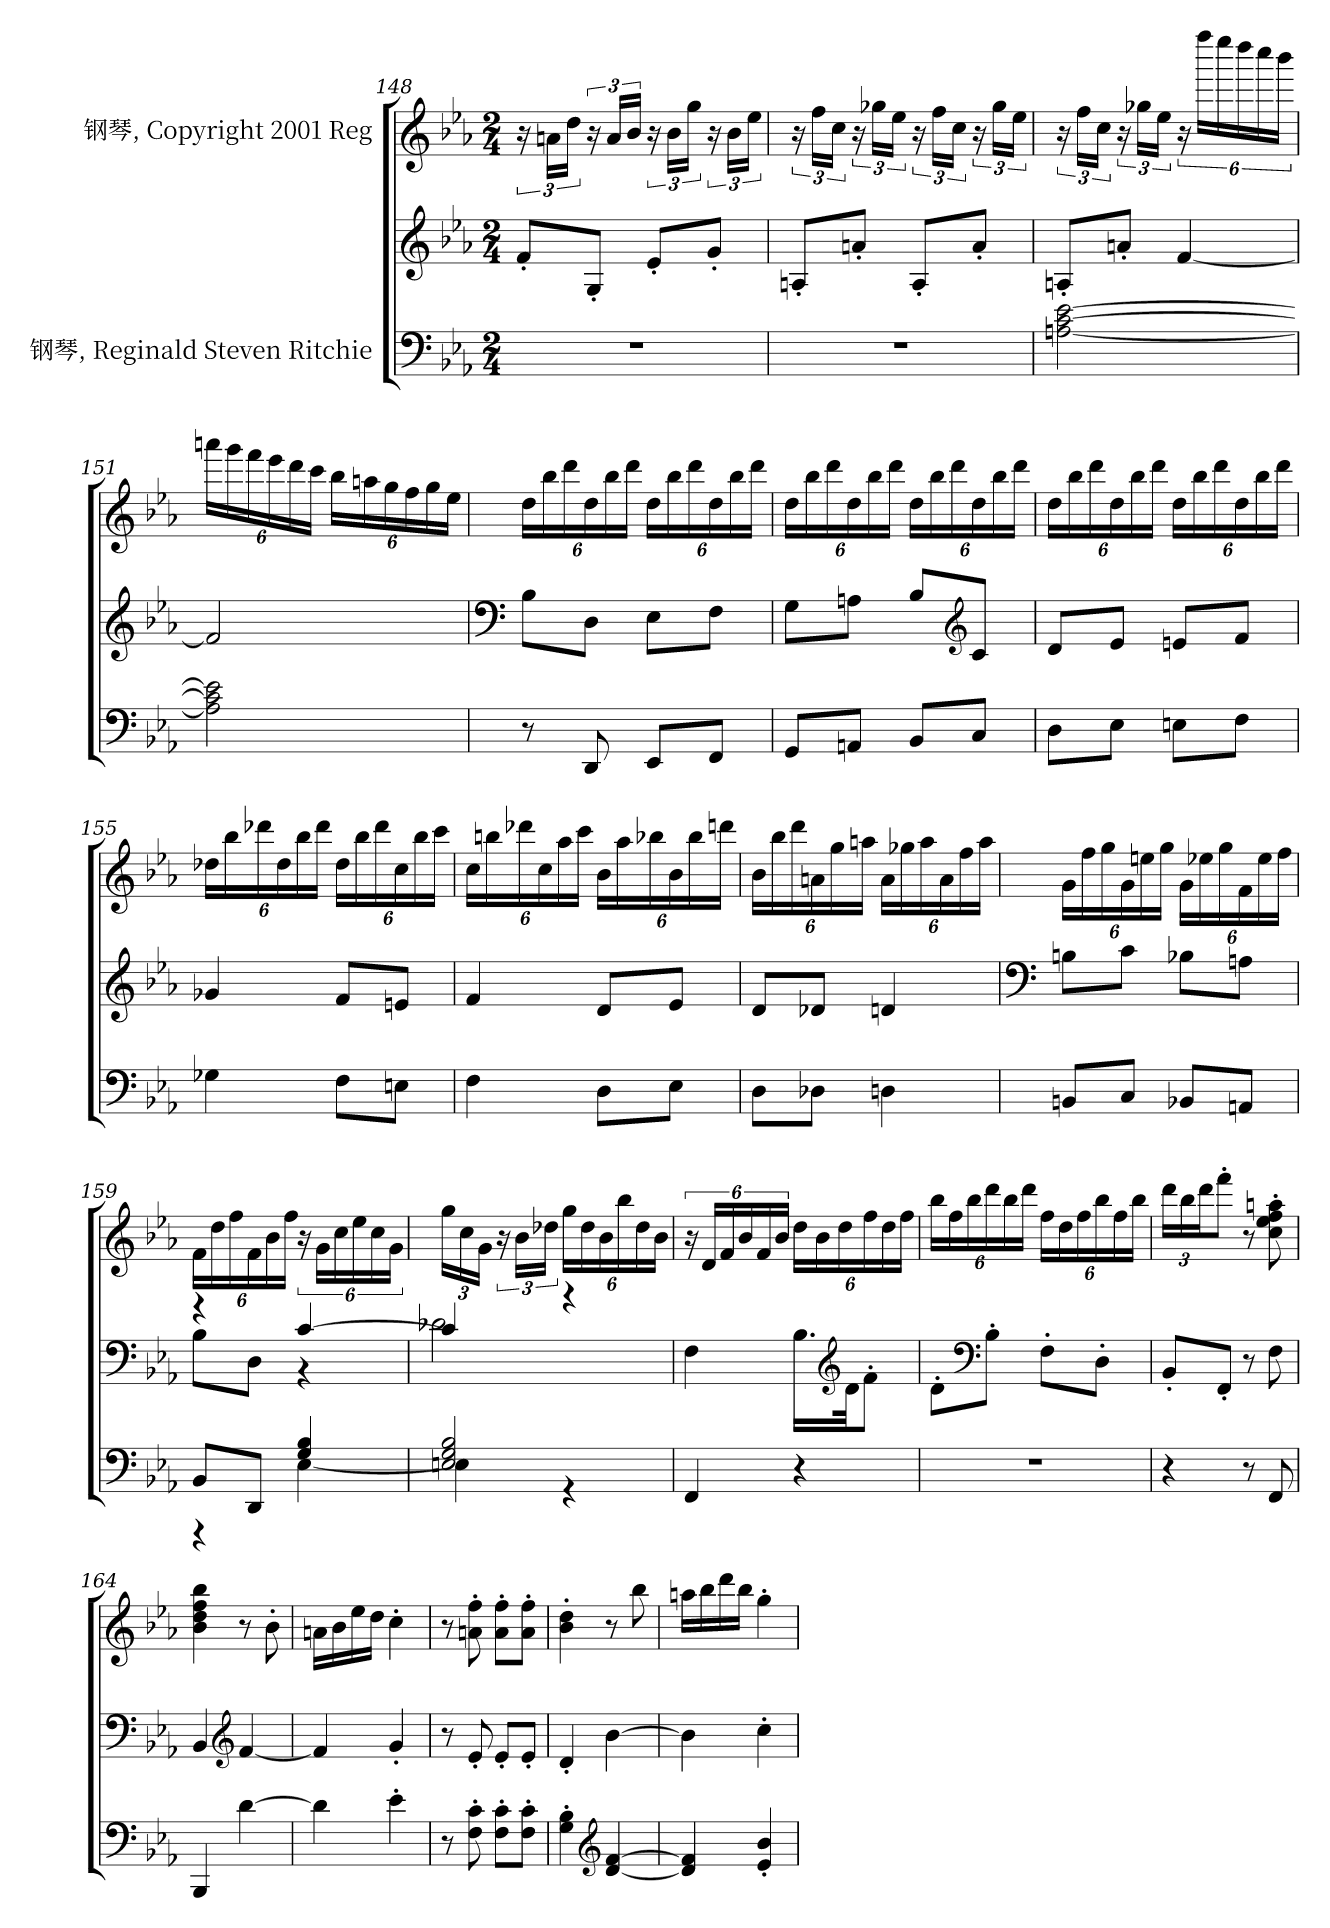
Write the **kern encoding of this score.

**kern	**kern	**kern
*part2	*part2	*part1
*staff3	*staff2	*staff1
*I"钢琴, Reginald Steven Ritchie	*	*I"钢琴, Copyright 2001 Reg
!!LO:LB:g=z
*clefF4	*clefG2	*clefG2
*k[b-e-a-]	*k[b-e-a-]	*k[b-e-a-]
*M2/4	*M2/4	*M2/4
=148	=148	=148
2r	8f'/L	24r
.	.	24an\LL
.	.	24dd\JJ
.	8G'/J	24r
.	.	24a/LL
.	.	24b-/JJ
.	8e-'/L	24r
.	.	24b-\LL
.	.	24gg\JJ
.	8g'/J	24r
.	.	24b-\LL
.	.	24ee-\JJ
=149	=149	=149
2r	8An'/L	24r
.	.	24ff\LL
.	.	24cc\JJ
.	8an'/J	24r
.	.	24gg-X\LL
.	.	24ee-\JJ
.	8A'/L	24r
.	.	24ff\LL
.	.	24cc\JJ
.	8a'/J	24r
.	.	24gg-\LL
.	.	24ee-\JJ
=150	=150	=150
[2An\ [2c\ [2e-\	8An'/L	24r
.	.	24ff\LL
.	.	24cc\JJ
.	8an'/J	24r
.	.	24gg-X\LL
.	.	24ee-\JJ
.	[4f/	24r
.	.	24ffff\LL
.	.	24eeee-\
*	*	*Xbrackettup
.	.	24dddd\
.	.	24cccc\
.	.	24bbb-\JJ
!!LO:LB:g=z
=151	=151	=151
2A\] 2c\] 2e-\]	2f/]	24aaan\LL
.	.	24ggg\
.	.	24fff\
.	.	24eee-\
.	.	24ddd\
.	.	24ccc\JJ
.	.	24bb-\LL
.	.	24aan\
.	.	24gg\
.	.	24ff\
.	.	24gg\
.	.	24ee-\JJ
=152	=152	=152
*	*clefF4	*
8r	8B-\L	24dd\LL
.	.	24bb-\
.	.	24ddd\
8DD/	8D\J	24dd\
.	.	24bb-\
.	.	24ddd\JJ
8EE-/L	8E-\L	24dd\LL
.	.	24bb-\
.	.	24ddd\
8FF/J	8F\J	24dd\
.	.	24bb-\
.	.	24ddd\JJ
!!LO:PB:g=z
=153	=153	=153
8GG/L	8G\L	24dd\LL
.	.	24bb-\
.	.	24ddd\
8AAn/J	8An\J	24dd\
.	.	24bb-\
.	.	24ddd\JJ
8BB-/L	8B-/L	24dd\LL
.	.	24bb-\
.	.	24ddd\
*	*clefG2	*
8C/J	8c/J	24dd\
.	.	24bb-\
.	.	24ddd\JJ
=154	=154	=154
8D\L	8d/L	24dd\LL
.	.	24bb-\
.	.	24ddd\
8E-\J	8e-/J	24dd\
.	.	24bb-\
.	.	24ddd\JJ
8En\L	8en/L	24dd\LL
.	.	24bb-\
.	.	24ddd\
8F\J	8f/J	24dd\
.	.	24bb-\
.	.	24ddd\JJ
=155	=155	=155
4G-X\	4g-X/	24dd-X\LL
.	.	24bb-\
.	.	24ddd-X\
.	.	24dd-\
.	.	24bb-\
.	.	24ddd-\JJ
8F\L	8f/L	24dd-\LL
.	.	24bb-\
.	.	24ddd-\
8En\J	8en/J	24cc\
.	.	24bb-\
.	.	24ccc\JJ
!!LO:LB:g=z
=156	=156	=156
4F\	4f/	24cc\LL
.	.	24bbn\
.	.	24ddd-X\
.	.	24cc\
.	.	24aa-\
.	.	24ccc\JJ
8D\L	8d/L	24b-\LL
.	.	24aa-\
.	.	24bb-X\
8E-\J	8e-/J	24b-\
.	.	24bb-\
.	.	24dddn\JJ
=157	=157	=157
8D\L	8d/L	24b-\LL
.	.	24bb-\
.	.	24ddd\
8D-X\J	8d-X/J	24an\
.	.	24gg\
.	.	24aan\JJ
4Dn\	4dn/	24a\LL
.	.	24gg-X\
.	.	24aa\
.	.	24a\
.	.	24ff\
.	.	24aa\JJ
!!LO:LB:g=z
=158	=158	=158
*	*clefF4	*
8BBn/L	8Bn\L	24g\LL
.	.	24ff\
.	.	24gg\
8C/J	8c\J	24g\
.	.	24een\
.	.	24gg\JJ
8BB-X/L	8B-X\L	24g\LL
.	.	24ee-X\
.	.	24gg\
8AAn/J	8An\J	24f\
.	.	24ee-\
.	.	24ff\JJ
=159	=159	=159
*^	*^	*
8BB-/L	4r	4r	8B-\L	24f\LL
.	.	.	.	24dd\
.	.	.	.	24ff\
8DD/J	.	.	8D\J	24f\
.	.	.	.	24b-\
.	.	.	.	24ff\JJ
*	*	*	*	*brackettup
4G/ 4B-/	[4E-\	[4c/	4r	24r
.	.	.	.	24g\LL
.	.	.	.	24cc\
*	*	*	*	*Xbrackettup
.	.	.	.	24ee-\
.	.	.	.	24cc\
.	.	.	.	24g\JJ
=160	=160	=160	=160	=160
2En/ 2G/ 2B-/	4E-\]	4c/]	2d-X\	24gg\LL
.	.	.	.	24cc\
.	.	.	.	24g\JJ
*	*	*	*	*brackettup
.	.	.	.	24r
.	.	.	.	24b-\LL
.	.	.	.	24dd-X\JJ
*	*	*	*	*Xbrackettup
.	4r	4r	.	24gg\LL
.	.	.	.	24dd-\
.	.	.	.	24b-\
.	.	.	.	24bb-\
.	.	.	.	24dd-\
.	.	.	.	24b-\JJ
*v	*v	*	*	*
*	*v	*v	*
!!LO:LB:g=z
=161	=161	=161
*	*	*brackettup
4FF/	4F\	24r
.	.	24d/LL
.	.	24f/
*	*	*Xbrackettup
.	.	24b-/
.	.	24f/
.	.	24b-/JJ
4r	16.B-\LL	24dd\LL
.	.	24b-\
.	.	24dd\
*	*clefG2	*
.	32d\JK	.
.	8f'\J	24ff\
.	.	24dd\
.	.	24ff\JJ
=162	=162	=162
2r	8d'\L	24bb-\LL
.	.	24ff\
.	.	24bb-\
*	*clefF4	*
.	8B-'\J	24ddd\
.	.	24bb-\
.	.	24ddd\JJ
.	8F'\L	24ff\LL
.	.	24dd\
.	.	24ff\
.	8D'\J	24bb-\
.	.	24ff\
.	.	24bb-\JJ
=163	=163	=163
4r	8BB-'/L	24ddd\LL
.	.	24bb-\
.	.	24ddd\J
.	8FF'/J	8fff'\J
8r	8r	8r
8FF/	8F\	8cc\' 8ee-\' 8ff\' 8aan\'
!!LO:PB:g=z
=164	=164	=164
4BBB-/	4BB-/	4b-\ 4dd\ 4ff\ 4bb-\
*	*clefG2	*
[4d\	[4f/	8r
.	.	8b-'\
=165	=165	=165
4d\]	4f/]	16an\LL
.	.	16b-\
.	.	16ee-\
.	.	16dd\JJ
4e-'\	4g'/	4cc'\
=166	=166	=166
8r	8r	8r
8F\' 8c\'	8e-'/	8an\' 8ff\'
8F\' 8c\'L	8e-'/L	8a\' 8ff\'L
8F\' 8c\'J	8e-'/J	8a\' 8ff\'J
=167	=167	=167
4G\' 4B-\'	4d'/	4b-\' 4dd\'
*clefG2	*	*
[4d/ [4f/	[4b-\	8r
.	.	8bb-\
=168	=168	=168
4d/] 4f/]	4b-\]	16aan\LL
.	.	16bb-\
.	.	16ddd\
.	.	16bb-\JJ
4e-/' 4b-/'	4cc'\	4gg'\
=	=	=
*-	*-	*-
